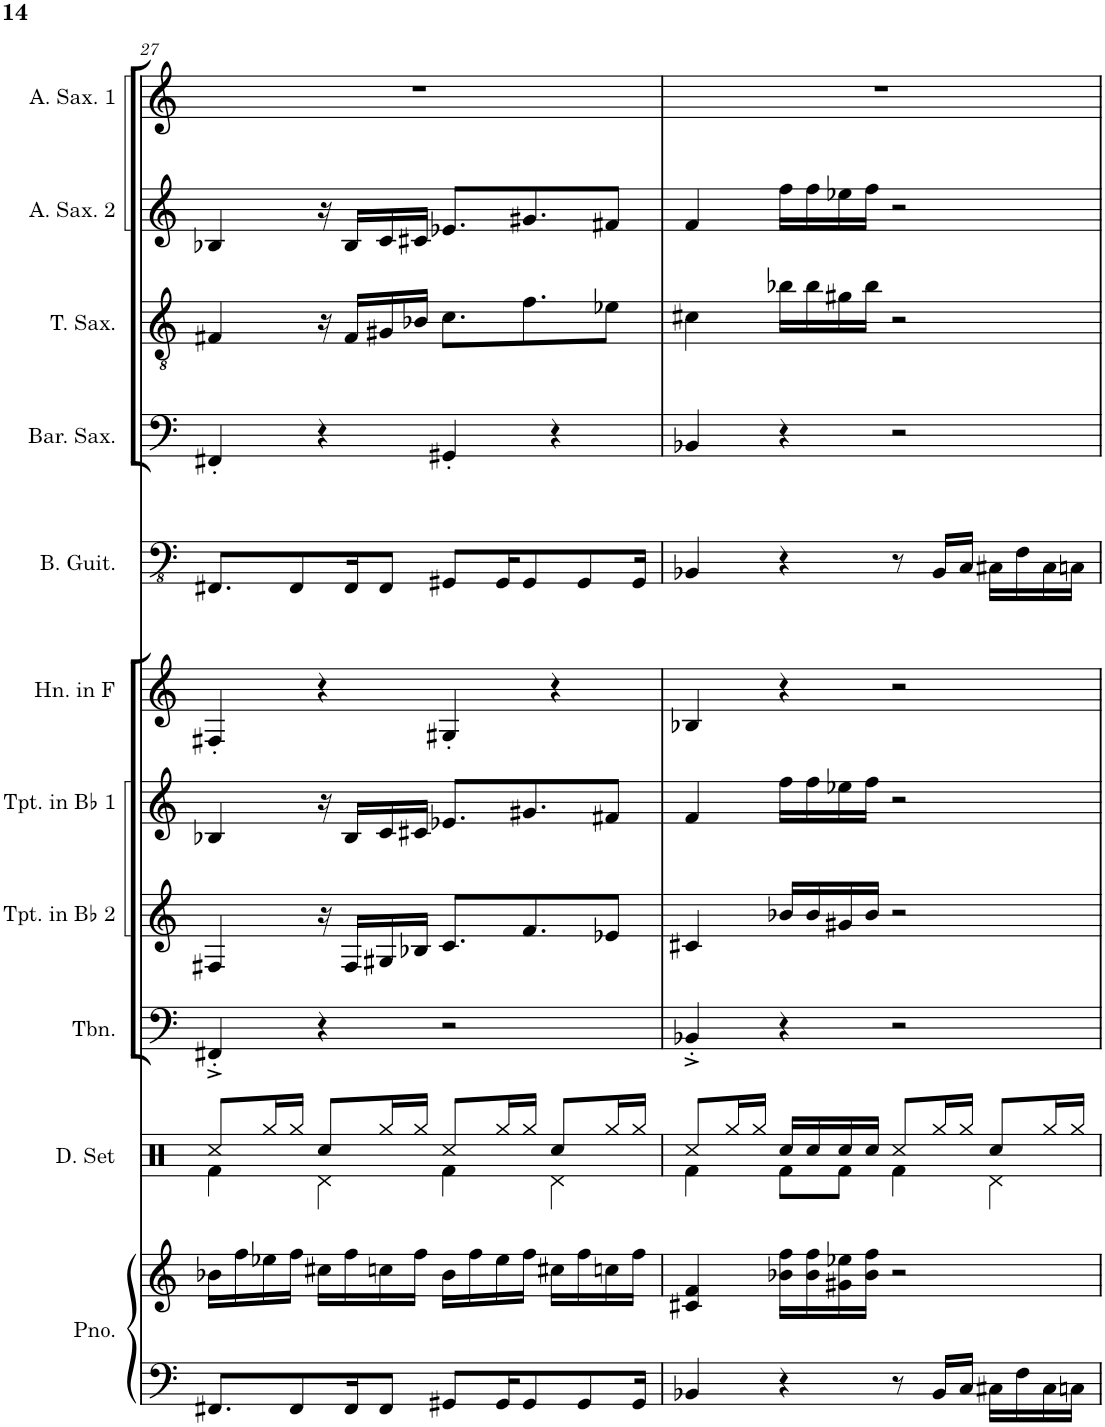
**kern	**kern	**kern	**kern	**kern	**kern	**kern	**kern	**kern	**kern	**kern	**kern
*part11	*part11	*part10	*part9	*part8	*part7	*part6	*part5	*part4	*part3	*part2	*part1
*staff12	*staff11	*staff10	*staff9	*staff8	*staff7	*staff6	*staff5	*staff4	*staff3	*staff2	*staff1
*I"Piano	*	*I"Drumset	*I"Trombone	*I"Trumpet in Bb 2	*I"Trumpet in Bb 1	*I"Horn in F	*I"Bass Guitar	*I"Baritone Saxophone	*I"Tenor Saxophone	*I"Alto Saxophone 2	*I"Alto Saxophone 1
*I'Pno.	*	*I'D. Set	*I'Tbn.	*I'Tpt. in Bb 2	*I'Tpt. in Bb 1	*I'Hn. in F	*I'B. Guit.	*I'Bar. Sax.	*I'T. Sax.	*I'A. Sax. 2	*I'A. Sax. 1
!!LO:PB:g=z
*clefF4	*clefG2	*clefX	*clefF4	*clefG2	*clefG2	*clefG2	*clefFv4	*clefF4	*clefGv2	*clefG2	*clefG2
*	*	*	*	*Trd1c2	*Trd1c2	*Trd4c7	*	*Trd12c21	*Trd8c14	*Trd5c9	*Trd5c9
*k[]	*k[]	*k[]	*k[]	*k[]	*k[]	*k[]	*k[]	*k[]	*k[]	*k[]	*k[]
*M4/4	*M4/4	*M4/4	*M4/4	*M4/4	*M4/4	*M4/4	*M4/4	*M4/4	*M4/4	*M4/4	*M4/4
=27	=27	=27	=27	=27	=27	=27	=27	=27	=27	=27	=27
*	*	*^	*	*	*	*	*	*	*	*	*
8.FF#X/L	16b-X\LL	8Rcc/L	4Rf\	4FF#X'^/	4F#X/	4B-X/	4F#X'/	8.FFF#X/L	4FF#X'/	4F#X/	4B-X/	1r
.	16ff\	.	.	.	.	.	.	.	.	.	.	.
.	16ee-X\	16Rgg/L	.	.	.	.	.	.	.	.	.	.
8FF#/	16ff\JJ	16Rgg/JJ	.	.	.	.	.	8FFF#/	.	.	.	.
.	16cc#X\LL	8Rcc/L	4Rd\	4r	16r	16r	4r	.	4r	16r	16r	.
16FF#/K	16ff\	.	.	.	16F#/LL	16B-/LL	.	16FFF#/K	.	16F#/LL	16B-/LL	.
8FF#/J	16ccn\	16Rgg/L	.	.	16G#X/	16c/	.	8FFF#/J	.	16G#X/	16c/	.
.	16ff\JJ	16Rgg/JJ	.	.	16B-X/JJ	16c#X/JJ	.	.	.	16B-X/JJ	16c#X/JJ	.
8GG#X/L	16b-\LL	8Rcc/L	4Rf\	2r	8.c/L	8.e-X/L	4G#X'/	8GGG#X/L	4GG#X'/	8.c\L	8.e-X/L	.
.	16ff\	.	.	.	.	.	.	.	.	.	.	.
16GG#/K	16ee-\	16Rgg/L	.	.	.	.	.	16GGG#/K	.	.	.	.
8GG#/	16ff\JJ	16Rgg/JJ	.	.	8.f/	8.g#X/	.	8GGG#/	.	8.f\	8.g#X/	.
.	16cc#X\LL	8Rcc/L	4Rd\	.	.	.	4r	.	4r	.	.	.
8GG#/	16ff\	.	.	.	.	.	.	8GGG#/	.	.	.	.
.	16ccn\	16Rgg/L	.	.	8e-X/J	8f#X/J	.	.	.	8e-X\J	8f#X/J	.
16GG#/Jk	16ff\JJ	16Rgg/JJ	.	.	.	.	.	16GGG#/Jk	.	.	.	.
=28	=28	=28	=28	=28	=28	=28	=28	=28	=28	=28	=28	=28
4BB-X/	4c#X/ 4f/	8Rcc/L	4Rf\	4BB-X'^/	4c#X/	4f/	4B-X/	4BBB-X/	4BB-X/	4c#X\	4f/	1r
.	.	16Rgg/L	.	.	.	.	.	.	.	.	.	.
.	.	16Rgg/JJ	.	.	.	.	.	.	.	.	.	.
4r	16b-X\ 16ff\LL	16Rcc/LL	8Rf\L	4r	16b-X/LL	16ff\LL	4r	4r	4r	16b-X\LL	16ff\LL	.
.	16b-\ 16ff\	16Rcc/	.	.	16b-/	16ff\	.	.	.	16b-\	16ff\	.
.	16g#X\ 16ee-X\	16Rcc/	8Rf\J	.	16g#X/	16ee-X\	.	.	.	16g#X\	16ee-X\	.
.	16b-\ 16ff\JJ	16Rcc/JJ	.	.	16b-/JJ	16ff\JJ	.	.	.	16b-\JJ	16ff\JJ	.
8r	2r	8Rcc/L	4Rf\	2r	2r	2r	2r	8r	2r	2r	2r	.
16BB-/LL	.	16Rgg/L	.	.	.	.	.	16BBB-/LL	.	.	.	.
16C/JJ	.	16Rgg/JJ	.	.	.	.	.	16CC/JJ	.	.	.	.
16C#X\LL	.	8Rcc/L	4Rd\	.	.	.	.	16CC#X\LL	.	.	.	.
16F\	.	.	.	.	.	.	.	16FF\	.	.	.	.
16C#\	.	16Rgg/L	.	.	.	.	.	16CC#\	.	.	.	.
16Cn\JJ	.	16Rgg/JJ	.	.	.	.	.	16CCn\JJ	.	.	.	.
*	*	*v	*v	*	*	*	*	*	*	*	*	*
=	=	=	=	=	=	=	=	=	=	=	=
*-	*-	*-	*-	*-	*-	*-	*-	*-	*-	*-	*-
